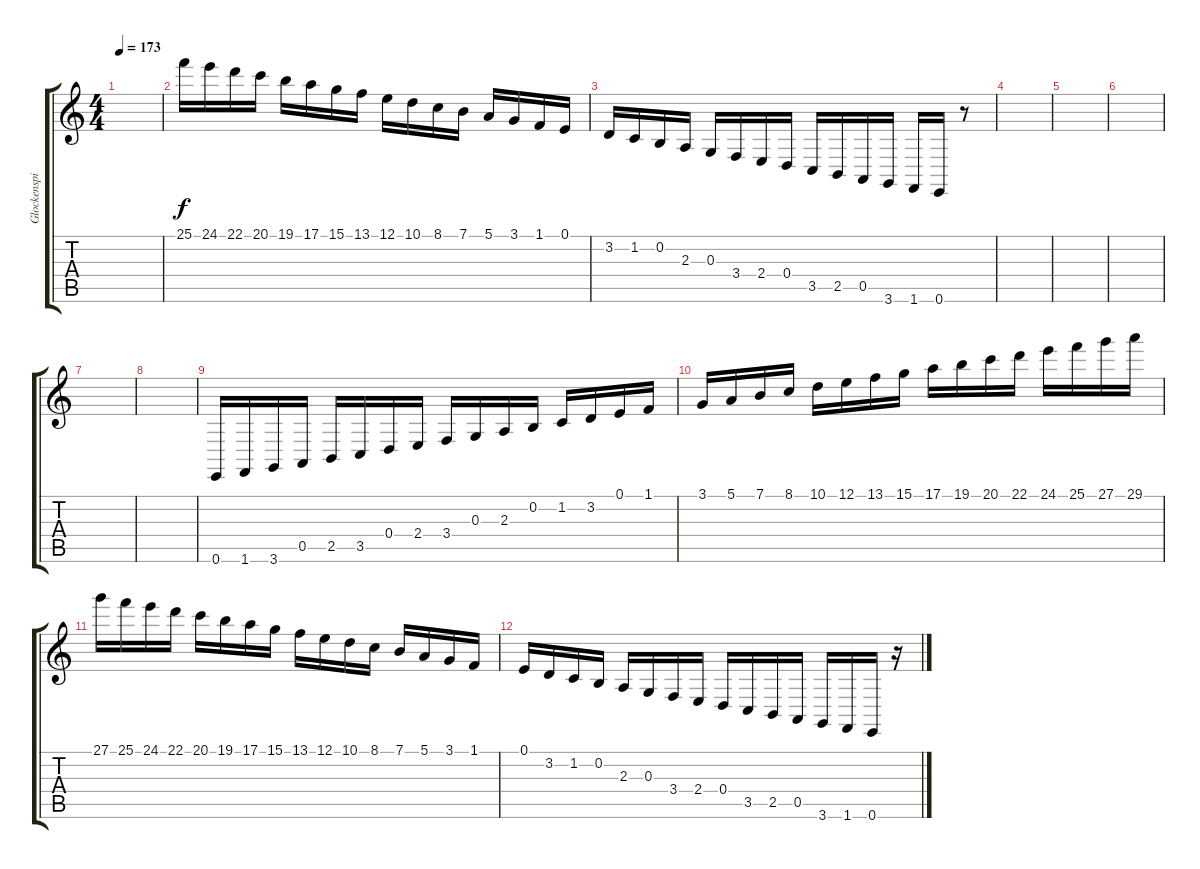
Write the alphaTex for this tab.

\track ("Glockenspiel" "Glockenspi") {instrument glockenspiel}
\staff {score tabs}
\tuning (E4 B3 G3 D3 A2 E2) {hide}
\ts (4 4)
\tempo 173
\clef g2
\ks c
|
25.1.16 24.1.16 22.1.16 20.1.16 19.1.16 17.1.16 15.1.16 13.1.16 12.1.16 10.1.16 8.1.16 7.1.16 5.1.16 3.1.16 1.1.16 0.1.16 |
3.2.16 1.2.16 0.2.16 2.3.16 0.3.16 3.4.16 2.4.16 0.4.16 3.5.16 2.5.16 0.5.16 3.6.16 1.6.16 0.6.16 r.8 |
|
|
|
|
|
0.6.16 1.6.16 3.6.16 0.5.16 2.5.16 3.5.16 0.4.16 2.4.16 3.4.16 0.3.16 2.3.16 0.2.16 1.2.16 3.2.16 0.1.16 1.1.16 |
3.1.16 5.1.16 7.1.16 8.1.16 10.1.16 12.1.16 13.1.16 15.1.16 17.1.16 19.1.16 20.1.16 22.1.16 24.1.16 25.1.16 27.1.16 29.1.16 |
27.1.16 25.1.16 24.1.16 22.1.16 20.1.16 19.1.16 17.1.16 15.1.16 13.1.16 12.1.16 10.1.16 8.1.16 7.1.16 5.1.16 3.1.16 1.1.16 |
0.1.16 3.2.16 1.2.16 0.2.16 2.3.16 0.3.16 3.4.16 2.4.16 0.4.16 3.5.16 2.5.16 0.5.16 3.6.16 1.6.16 0.6.16 r.16
